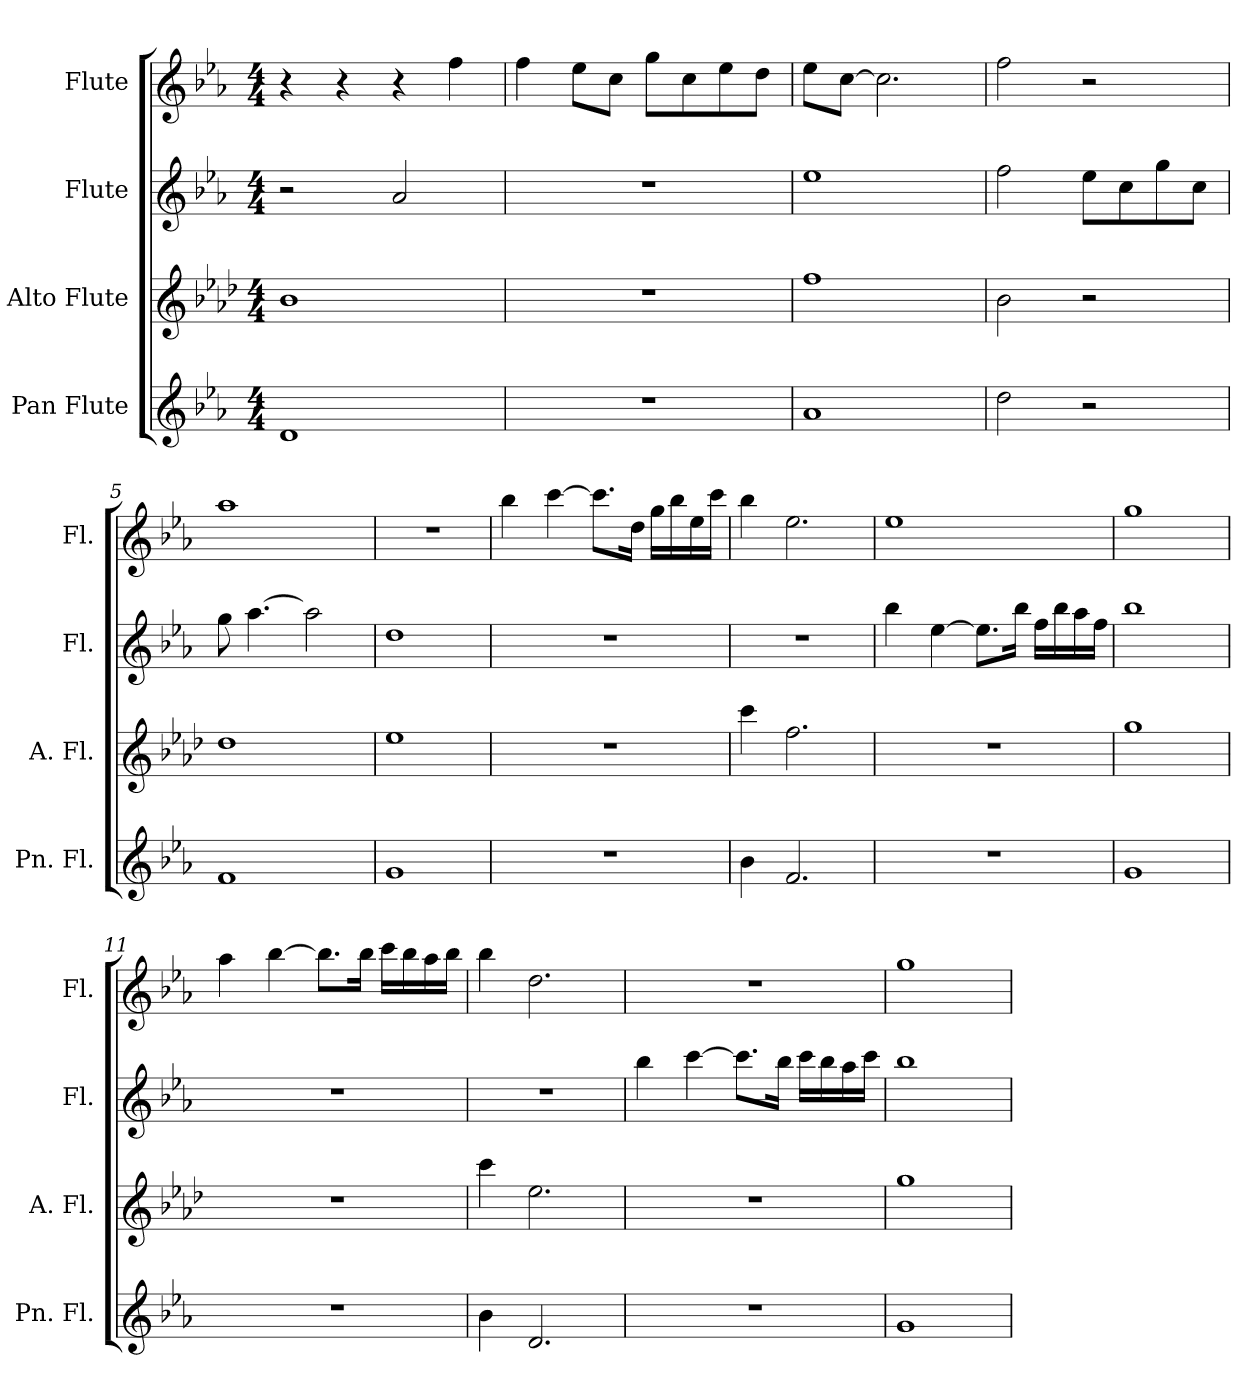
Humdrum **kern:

**kern	**kern	**kern	**kern
*part4	*part3	*part2	*part1
*staff4	*staff3	*staff2	*staff1
*I"Pan Flute	*I"Alto Flute	*I"Flute	*I"Flute
*I'Pn. Fl.	*I'A. Fl.	*I'Fl.	*I'Fl.
*clefG2	*clefG2	*clefG2	*clefG2
*	*ITrd3c5	*	*
*k[b-e-a-]	*k[b-e-a-]	*k[b-e-a-]	*k[b-e-a-]
*E-:	*E-:	*E-:	*E-:
*M4/4	*M4/4	*M4/4	*M4/4
=1	=1	=1	=1
1d	1f	2r	4r
.	.	.	4r
.	.	2a-/	4r
.	.	.	4ff\
=2	=2	=2	=2
1r	1r	1r	4ff\
.	.	.	8ee-\L
.	.	.	8cc\J
.	.	.	8gg\L
.	.	.	8cc\
.	.	.	8ee-\
.	.	.	8dd\J
=3	=3	=3	=3
1a-	1cc	1ee-	8ee-\L
.	.	.	[8cc\J
.	.	.	2.cc\]
=4	=4	=4	=4
2dd\	2f\	2ff\	2ff\
2r	2r	8ee-\L	2r
.	.	8cc\	.
.	.	8gg\	.
.	.	8cc\J	.
=5	=5	=5	=5
1f	1a-	8gg\	1aa-
.	.	[4.aa-\	.
.	.	2aa-\]	.
=6	=6	=6	=6
1g	1b-	1dd	1r
=7	=7	=7	=7
1r	1r	1r	4bb-\
.	.	.	[4ccc\
.	.	.	8.ccc\L]
.	.	.	16dd\Jk
.	.	.	16gg\LL
.	.	.	16bb-\
.	.	.	16ee-\
.	.	.	16ccc\JJ
!!LO:LB:g=z
=8	=8	=8	=8
4b-\	4gg\	1r	4bb-\
2.f/	2.cc\	.	2.ee-\
=9	=9	=9	=9
1r	1r	4bb-\	1ee-
.	.	[4ee-\	.
.	.	8.ee-\L]	.
.	.	16bb-\Jk	.
.	.	16ff\LL	.
.	.	16bb-\	.
.	.	16aa-\	.
.	.	16ff\JJ	.
=10	=10	=10	=10
1g	1dd	1bb-	1gg
=11	=11	=11	=11
1r	1r	1r	4aa-\
.	.	.	[4bb-\
.	.	.	8.bb-\L]
.	.	.	16bb-\Jk
.	.	.	16ccc\LL
.	.	.	16bb-\
.	.	.	16aa-\
.	.	.	16bb-\JJ
=12	=12	=12	=12
4b-\	4gg\	1r	4bb-\
2.d/	2.b-\	.	2.dd\
=13	=13	=13	=13
1r	1r	4bb-\	1r
.	.	[4ccc\	.
.	.	8.ccc\L]	.
.	.	16bb-\Jk	.
.	.	16ccc\LL	.
.	.	16bb-\	.
.	.	16aa-\	.
.	.	16ccc\JJ	.
=14	=14	=14	=14
1g	1dd	1bb-	1gg
=	=	=	=
*-	*-	*-	*-
